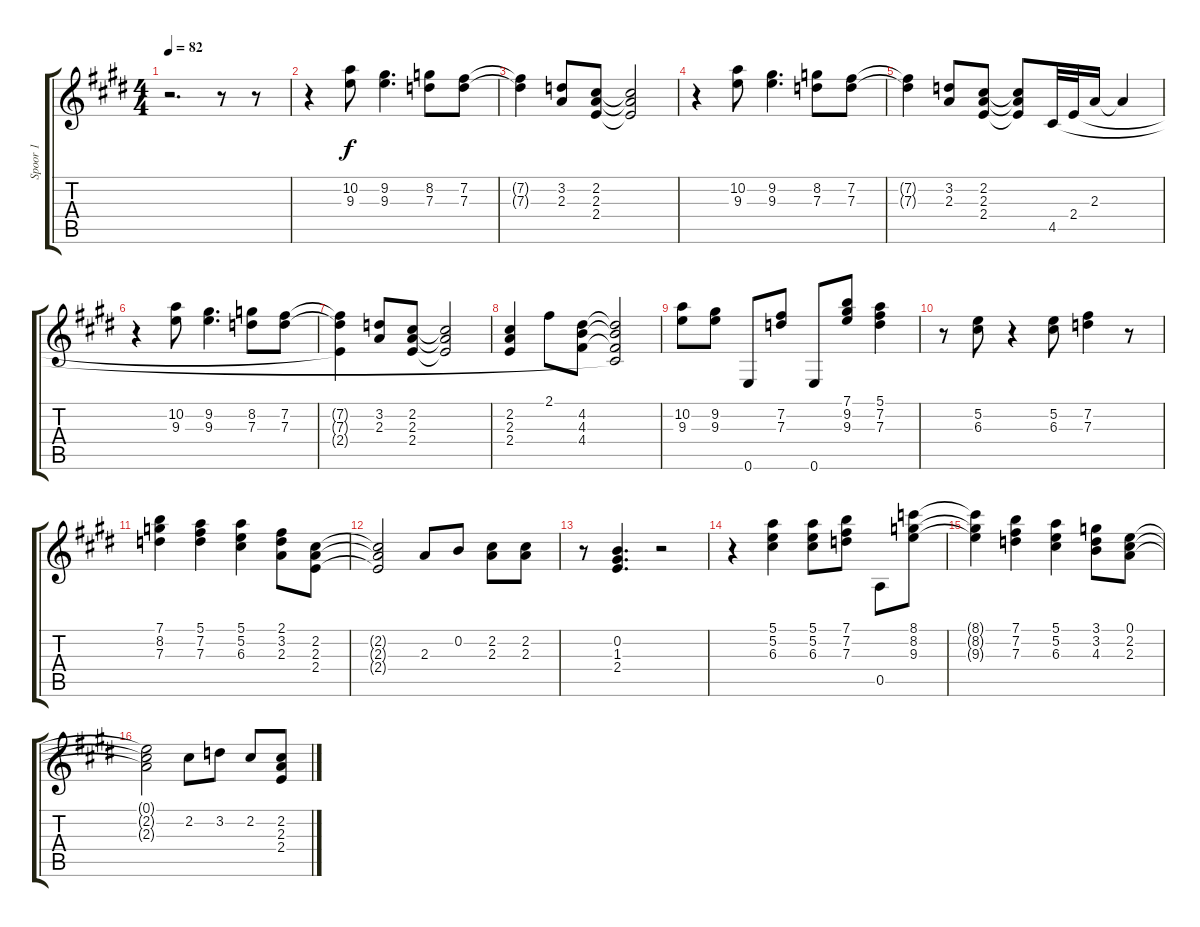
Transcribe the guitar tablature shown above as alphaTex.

\track ("Spoor 1" "Spoor 1") {instrument acousticguitarnylon}
\staff {score tabs}
\tuning (E4 B3 G3 D3 A2 E2) {hide}
\ts (4 4)
\tempo 82
\clef g2
\ks e
r.2{d dy f instrument acousticguitarnylon} r.8 r.8 |
r.4 (10.2 9.3).8 (9.2 9.3).4{d} (8.2 7.3).8 (7.2 7.3).8 |
(7.2{t} 7.3{t}).4 (3.2 2.3).8 (2.2 2.3 2.4).8 (2.2{t} 2.3{t} 2.4{t}).2 |
r.4 (10.2 9.3).8 (9.2 9.3).4{d} (8.2 7.3).8 (7.2 7.3).8 |
(7.2{t} 7.3{t}).4 (3.2 2.3).8 (2.2 2.3 2.4).8 (2.2{t} 2.3{t} 2.4{t}).8 4.5.32 2.4.32 2.3.16 2.3{t}.4 |
r.4 (10.2 9.3).8 (9.2 9.3).4{d} (8.2 7.3).8 (7.2 7.3).8 |
(7.2{t} 7.3{t} 2.4{t}).4 (3.2 2.3).8 (2.2 2.3 2.4).8 (2.2{t} 2.3{t} 2.4{t}).2 |
(2.2 2.3 2.4).4 2.1.8 (4.2 4.3 4.4).8 (4.2{t} 4.3{t} 4.4{t} 4.5{t}).2 |
(10.2 9.3).8 (9.2 9.3).8 0.6.8 (7.2 7.3).8 0.6.8 (7.1 9.2 9.3).8 (5.1 7.2 7.3).4 |
r.8 (5.2 6.3).8 r.4 (5.2 6.3).8 (7.2 7.3).4 r.8 |
(7.1 8.2 7.3).4 (5.1 7.2 7.3).4 (5.1 5.2 6.3).4 (2.1 3.2 2.3).8 (2.2 2.3 2.4).8 |
(2.2{t} 2.3{t} 2.4{t}).2 2.3.8 0.2.8 (2.2 2.3).8 (2.2 2.3).8 |
r.8 (0.2 1.3 2.4).4{d} r.2 |
r.4 (5.1 5.2 6.3).4 (5.1 5.2 6.3).8 (7.1 7.2 7.3).8 0.5.8 (8.1 8.2 9.3).8 |
(8.1{t} 8.2{t} 9.3{t}).4 (7.1 7.2 7.3).4 (5.1 5.2 6.3).4 (3.1 3.2 4.3).8 (0.1 2.2 2.3).8 |
(0.1{t} 2.2{t} 2.3{t}).2 2.2.8 3.2.8 2.2.8 (2.2 2.3 2.4).8
